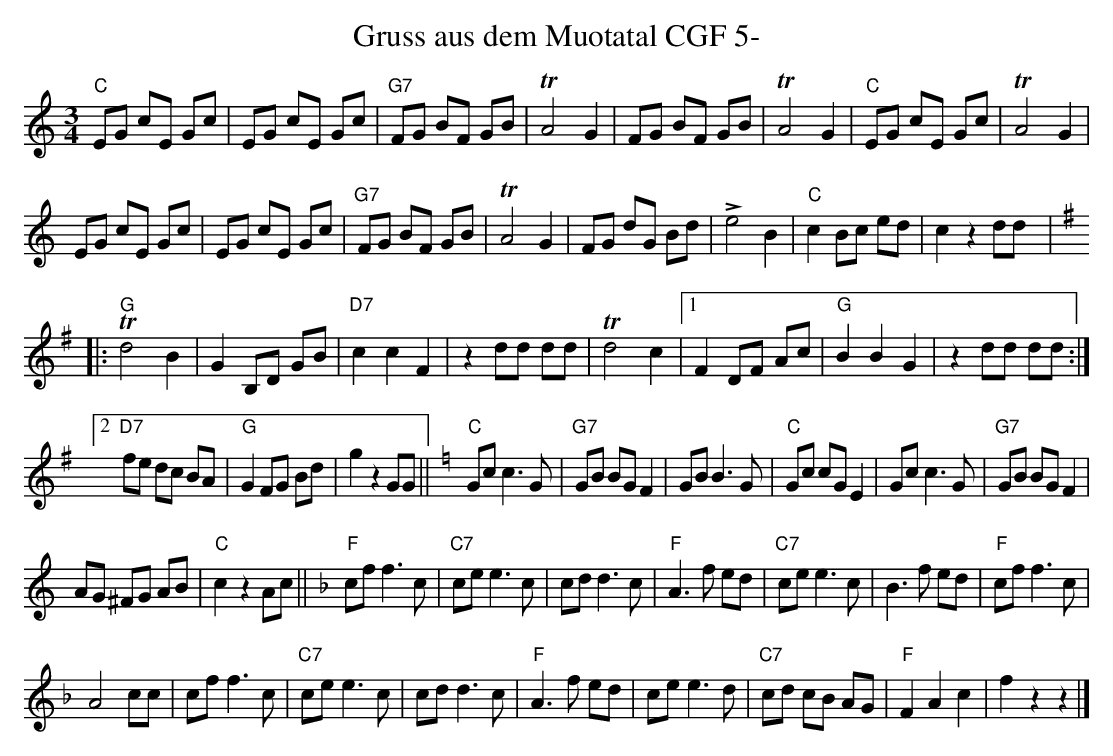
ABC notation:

X:1
T:Gruss aus dem Muotatal CGF 5-
M:3/4
L:1/8
K:Cmaj
"C"EG cE Gc | EG cE Gc | "G7"FG BF GB | TA4G2 | FG BF GB | TA4G2 | "C"EG cE Gc | TA4G2 |
EG cE Gc | EG cE Gc | "G7"FG BF GB | TA4G2 | FG dG Bd | !>!e4B2 | "C"c2 Bc ed | c2z2dd |: [K:Gmaj]
"G"Td4B2 | G2 B,D GB | "D7"c2c2F2 | z2 dd dd | Td4c2 |1 F2 DF Ac | "G"B2B2G2 | z2dd dd :|2
"D7"fe dc BA | "G"G2 FG Bd | g2z2GG || [K:Cmaj] "C"Gc c3G | "G7"GB BG F2 | GB B3G | "C"Gc cG E2 | Gc c3G | "G7"GB BG F2 |
AG ^FG AB | "C"c2z2Ac || [K:Fmaj] "F"cf f3c | "C7"ce e3c | cd d3c | "F"A3f ed | "C7"ce e3c | B3f ed | "F"cf f3c |
A4 cc | cf f3c | "C7"ce e3c | cd d3c | "F"A3f ed | ce e3d | "C7"cd cB AG | "F"F2A2c2 | f2z2z2 |]
